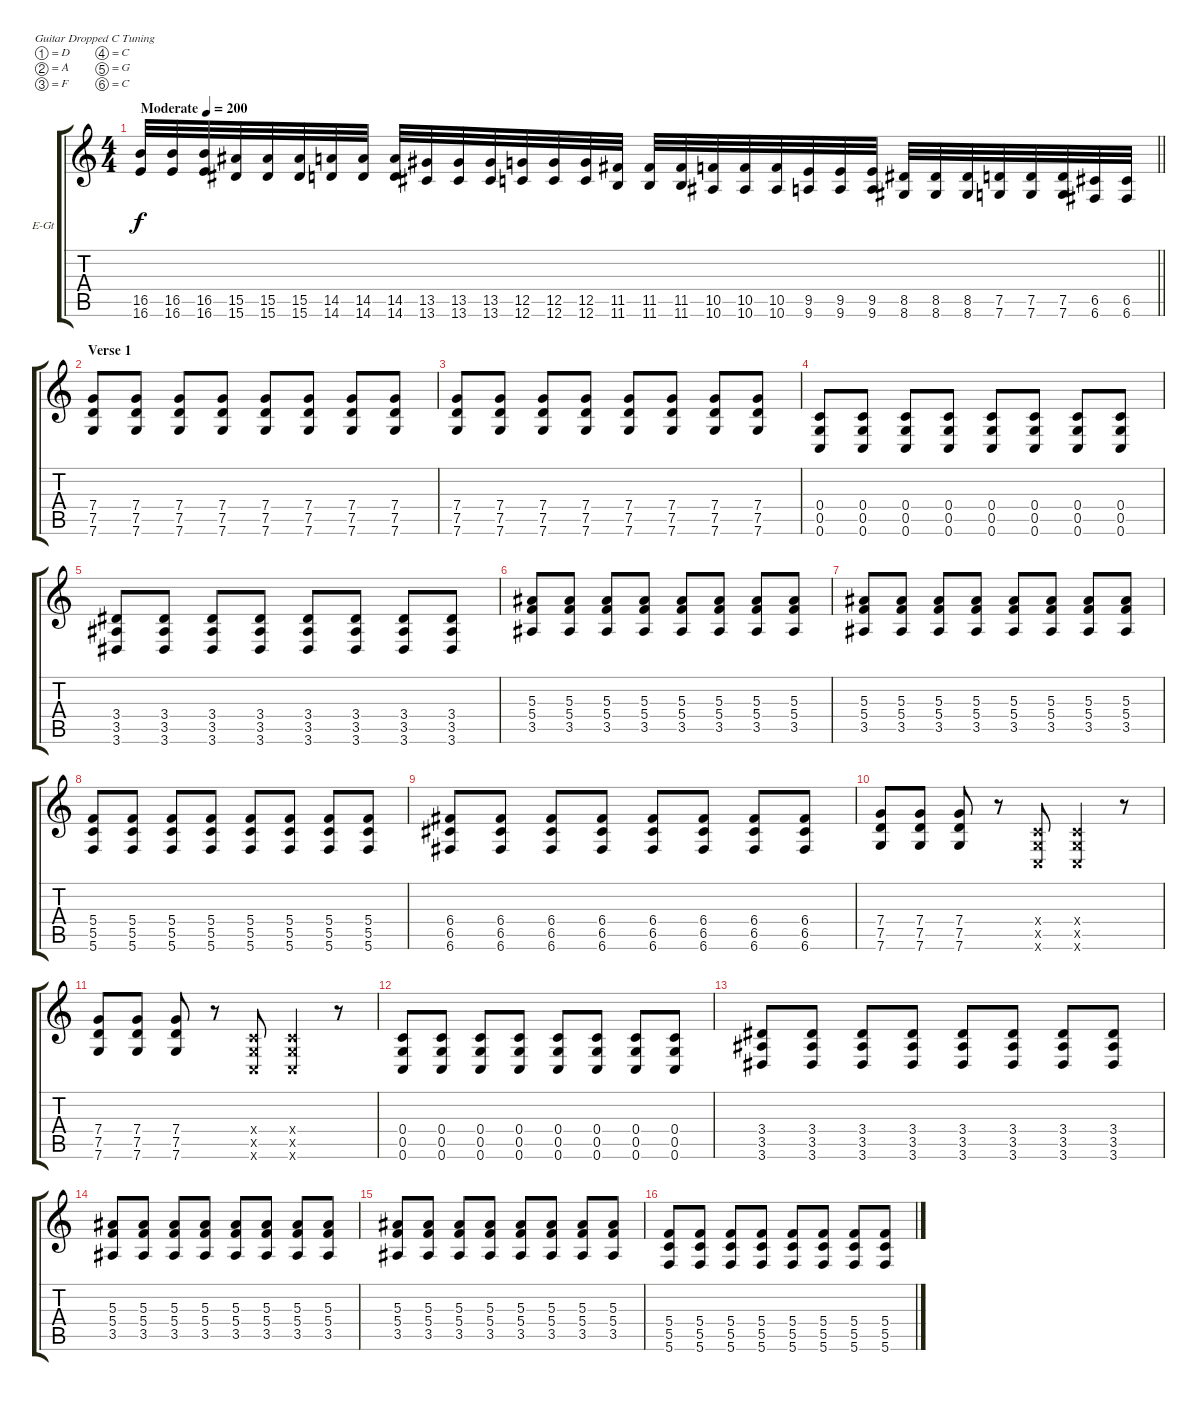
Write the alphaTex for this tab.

\bracketExtendMode groupsimilarinstruments
\firstSystemTrackNameOrientation horizontal
\otherSystemsTrackNameOrientation horizontal
\track ("Rhythm" "E-Gt") {instrument distortionguitar}
\staff {score tabs}
\tuning (D4 A3 F3 C3 G2 C2)
\ts (4 4)
\beaming (8 2 2 2 2)
\tempo (200 "Moderate")
\clef g2
\barLineRight lightlight
\ks c
(16.5 16.6).32{dy f instrument distortionguitar} (16.5 16.6).32 (16.5 16.6).32 (15.5 15.6).32 (15.5 15.6).32 (15.5 15.6).32 (14.5 14.6).32 (14.5 14.6).32 (14.5 14.6).32 (13.5 13.6).32 (13.5 13.6).32 (13.5 13.6).32 (12.5 12.6).32 (12.5 12.6).32 (12.5 12.6).32 (11.5 11.6).32 (11.5 11.6).32 (11.5 11.6).32 (10.5 10.6).32 (10.5 10.6).32 (10.5 10.6).32 (9.5 9.6).32 (9.5 9.6).32 (9.5 9.6).32 (8.5 8.6).32 (8.5 8.6).32 (8.5 8.6).32 (7.5 7.6).32 (7.5 7.6).32 (7.5 7.6).32 (6.5 6.6).32 (6.5 6.6).32 |
\section ("" "Verse 1")
(7.4 7.5 7.6).8 (7.4 7.5 7.6).8 (7.4 7.5 7.6).8 (7.4 7.5 7.6).8 (7.4 7.5 7.6).8 (7.4 7.5 7.6).8 (7.4 7.5 7.6).8 (7.4 7.5 7.6).8 |
(7.4 7.5 7.6).8 (7.4 7.5 7.6).8 (7.4 7.5 7.6).8 (7.4 7.5 7.6).8 (7.4 7.5 7.6).8 (7.4 7.5 7.6).8 (7.4 7.5 7.6).8 (7.4 7.5 7.6).8 |
(0.4 0.5 0.6).8 (0.4 0.5 0.6).8 (0.4 0.5 0.6).8 (0.4 0.5 0.6).8 (0.4 0.5 0.6).8 (0.4 0.5 0.6).8 (0.4 0.5 0.6).8 (0.4 0.5 0.6).8 |
(3.4 3.5 3.6).8 (3.4 3.5 3.6).8 (3.4 3.5 3.6).8 (3.4 3.5 3.6).8 (3.4 3.5 3.6).8 (3.4 3.5 3.6).8 (3.4 3.5 3.6).8 (3.4 3.5 3.6).8 |
(5.3 5.4 3.5).8 (5.3 5.4 3.5).8 (5.3 5.4 3.5).8 (5.3 5.4 3.5).8 (5.3 5.4 3.5).8 (5.3 5.4 3.5).8 (5.3 5.4 3.5).8 (5.3 5.4 3.5).8 |
(5.3 5.4 3.5).8 (5.3 5.4 3.5).8 (5.3 5.4 3.5).8 (5.3 5.4 3.5).8 (5.3 5.4 3.5).8 (5.3 5.4 3.5).8 (5.3 5.4 3.5).8 (5.3 5.4 3.5).8 |
(5.4 5.5 5.6).8 (5.4 5.5 5.6).8 (5.4 5.5 5.6).8 (5.4 5.5 5.6).8 (5.4 5.5 5.6).8 (5.4 5.5 5.6).8 (5.4 5.5 5.6).8 (5.4 5.5 5.6).8 |
(6.4 6.5 6.6).8 (6.4 6.5 6.6).8 (6.4 6.5 6.6).8 (6.4 6.5 6.6).8 (6.4 6.5 6.6).8 (6.4 6.5 6.6).8 (6.4 6.5 6.6).8 (6.4 6.5 6.6).8 |
(7.4 7.5 7.6).8 (7.4 7.5 7.6).8 (7.4 7.5 7.6).8 r.8 (0.4{x} 0.5{x} 0.6{x}).8 (0.4{x} 0.5{x} 0.6{x}).4 r.8 |
(7.4 7.5 7.6).8 (7.4 7.5 7.6).8 (7.4 7.5 7.6).8 r.8 (0.4{x} 0.5{x} 0.6{x}).8 (0.4{x} 0.5{x} 0.6{x}).4 r.8 |
(0.4 0.5 0.6).8 (0.4 0.5 0.6).8 (0.4 0.5 0.6).8 (0.4 0.5 0.6).8 (0.4 0.5 0.6).8 (0.4 0.5 0.6).8 (0.4 0.5 0.6).8 (0.4 0.5 0.6).8 |
(3.4 3.5 3.6).8 (3.4 3.5 3.6).8 (3.4 3.5 3.6).8 (3.4 3.5 3.6).8 (3.4 3.5 3.6).8 (3.4 3.5 3.6).8 (3.4 3.5 3.6).8 (3.4 3.5 3.6).8 |
(5.3 5.4 3.5).8 (5.3 5.4 3.5).8 (5.3 5.4 3.5).8 (5.3 5.4 3.5).8 (5.3 5.4 3.5).8 (5.3 5.4 3.5).8 (5.3 5.4 3.5).8 (5.3 5.4 3.5).8 |
(5.3 5.4 3.5).8 (5.3 5.4 3.5).8 (5.3 5.4 3.5).8 (5.3 5.4 3.5).8 (5.3 5.4 3.5).8 (5.3 5.4 3.5).8 (5.3 5.4 3.5).8 (5.3 5.4 3.5).8 |
(5.4 5.5 5.6).8 (5.4 5.5 5.6).8 (5.4 5.5 5.6).8 (5.4 5.5 5.6).8 (5.4 5.5 5.6).8 (5.4 5.5 5.6).8 (5.4 5.5 5.6).8 (5.4 5.5 5.6).8
